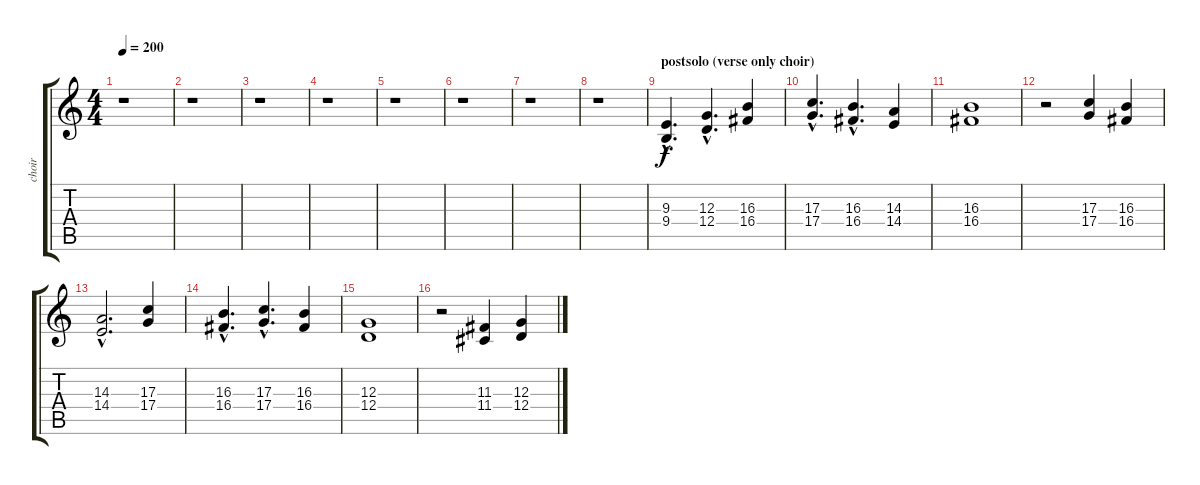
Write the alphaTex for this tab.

\track ("choir" "choir") {instrument choiraahs}
\staff {score tabs}
\tuning (E4 B3 G3 D3 A2 E2) {hide}
\ts (4 4)
\tempo 200
\clef g2
\ks c
r.1{dy f} |
r.1 |
r.1 |
r.1 |
r.1 |
r.1 |
r.1 |
r.1 |
\section ("" "postsolo (verse only choir)")
(9.3{hac} 9.4{hac}).4{d} (12.3{hac} 12.4{hac}).4{d} (16.3 16.4).4 |
(17.3{hac} 17.4{hac}).4{d} (16.3{hac} 16.4{hac}).4{d} (14.3 14.4).4 |
(16.3 16.4).1 |
r.2 (17.3 17.4).4 (16.3 16.4).4 |
(14.3{hac} 14.4{hac}).2{d} (17.3 17.4).4 |
(16.3{hac} 16.4{hac}).4{d} (17.3{hac} 17.4{hac}).4{d} (16.3 16.4).4 |
(12.3 12.4).1 |
r.2 (11.3 11.4).4 (12.3 12.4).4
